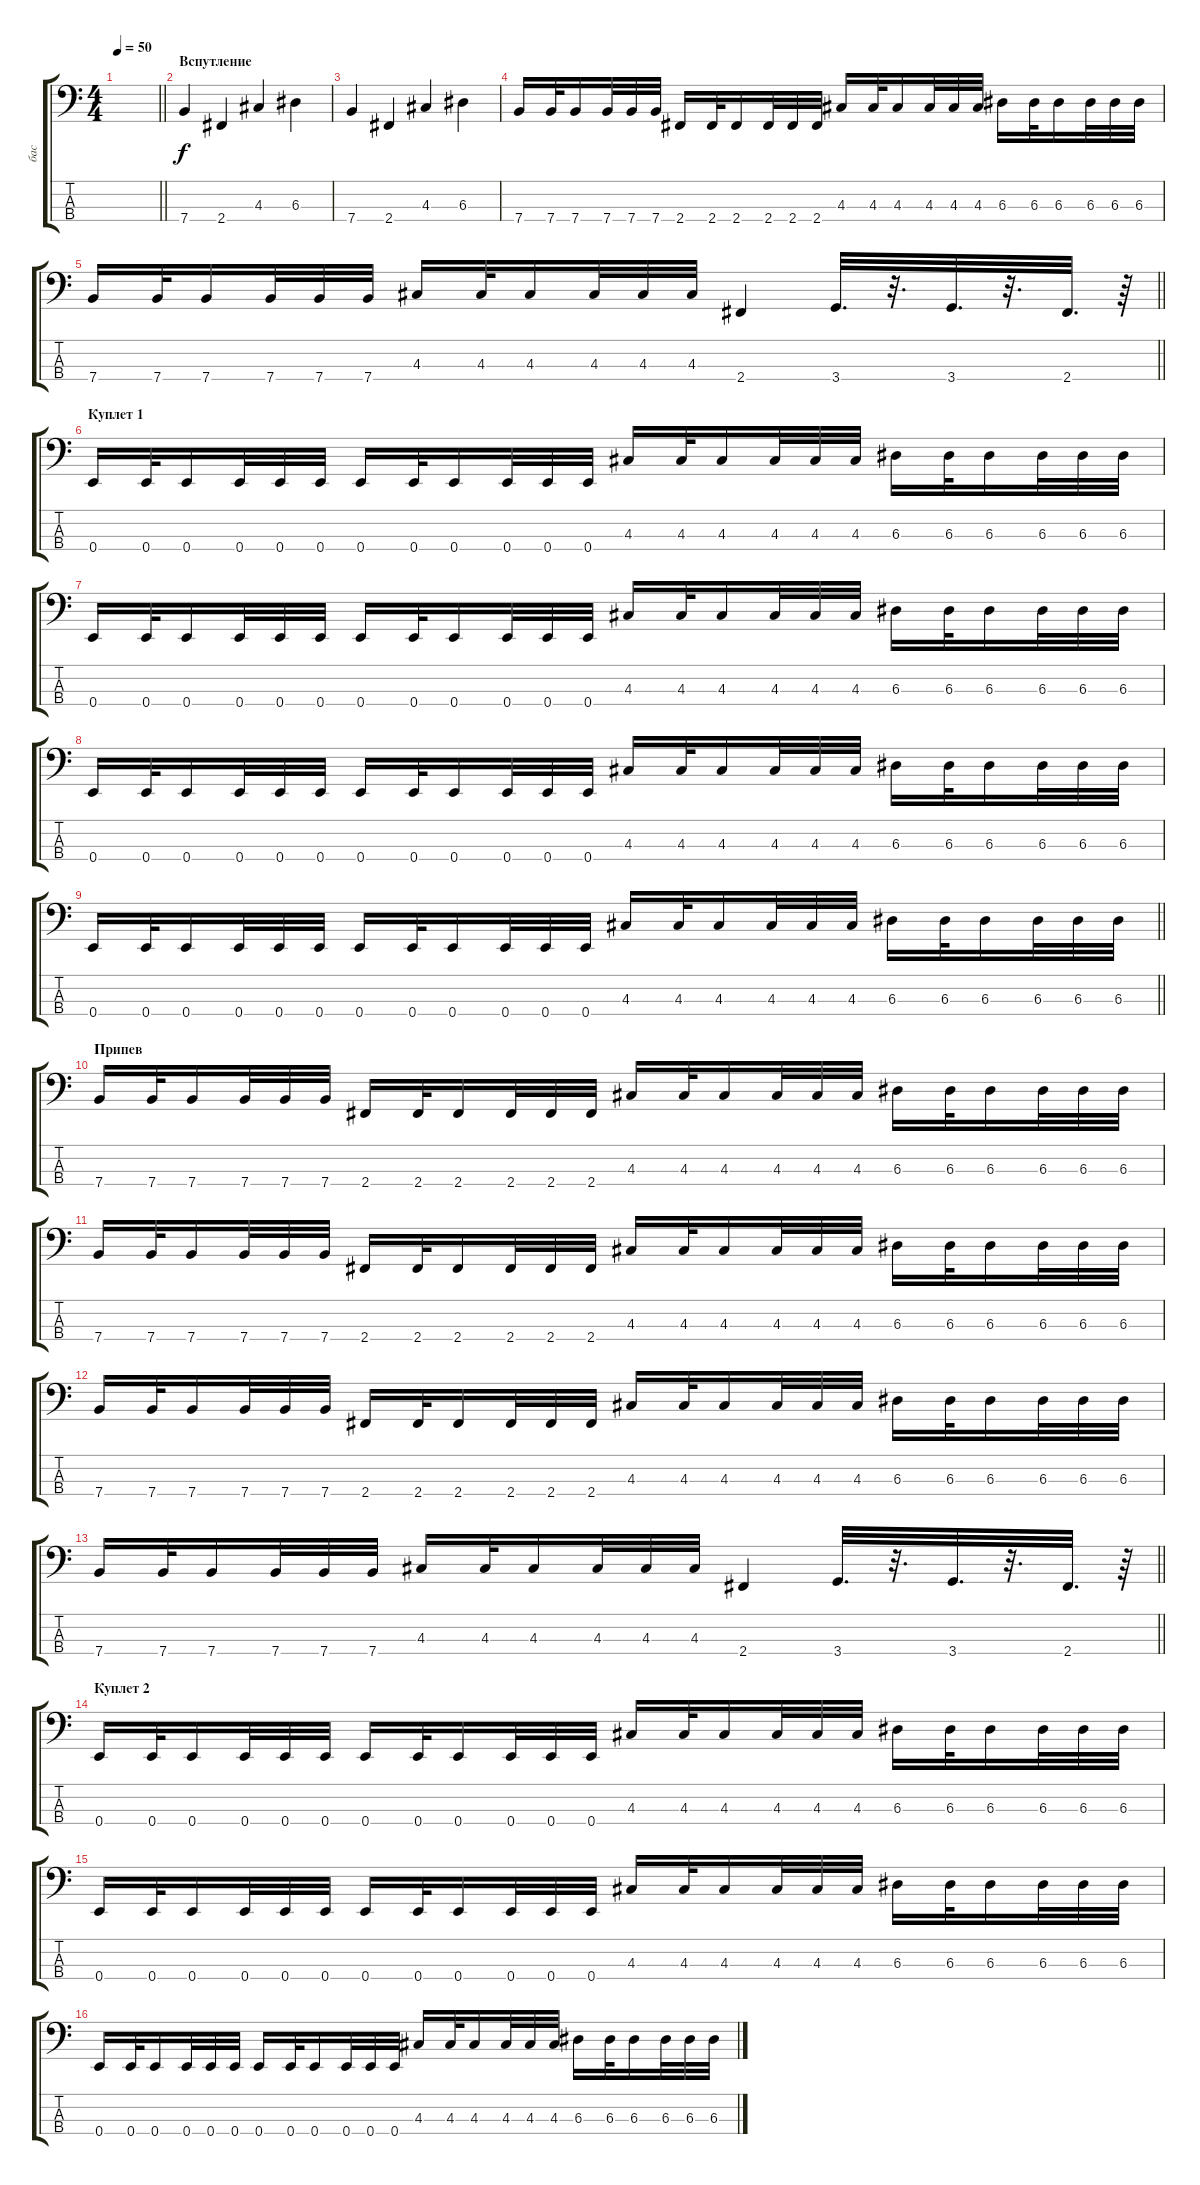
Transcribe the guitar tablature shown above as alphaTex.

\track ("бас" "бас") {instrument electricbassfinger}
\staff {score tabs}
\tuning (G2 D2 A1 E1) {hide}
\ts (4 4)
\tempo 50
\clef f4
\barLineRight lightlight
\ks c
|
\section ("" "Вспутление")
7.4.4 2.4.4 4.3.4 6.3.4 |
7.4.4 2.4.4 4.3.4 6.3.4 |
7.4.16 7.4.32 7.4.16 7.4.32 7.4.32 7.4.32 2.4.16 2.4.32 2.4.16 2.4.32 2.4.32 2.4.32 4.3.16 4.3.32 4.3.16 4.3.32 4.3.32 4.3.32 6.3.16 6.3.32 6.3.16 6.3.32 6.3.32 6.3.32 |
\barLineRight lightlight
7.4.16 7.4.32 7.4.16 7.4.32 7.4.32 7.4.32 4.3.16 4.3.32 4.3.16 4.3.32 4.3.32 4.3.32 2.4.4 3.4.32{d} r.32{d} 3.4.32{d} r.32{d} 2.4.32{d} r.64 |
\section ("" "Куплет 1")
0.4.16 0.4.32 0.4.16 0.4.32 0.4.32 0.4.32 0.4.16 0.4.32 0.4.16 0.4.32 0.4.32 0.4.32 4.3.16 4.3.32 4.3.16 4.3.32 4.3.32 4.3.32 6.3.16 6.3.32 6.3.16 6.3.32 6.3.32 6.3.32 |
0.4.16 0.4.32 0.4.16 0.4.32 0.4.32 0.4.32 0.4.16 0.4.32 0.4.16 0.4.32 0.4.32 0.4.32 4.3.16 4.3.32 4.3.16 4.3.32 4.3.32 4.3.32 6.3.16 6.3.32 6.3.16 6.3.32 6.3.32 6.3.32 |
0.4.16 0.4.32 0.4.16 0.4.32 0.4.32 0.4.32 0.4.16 0.4.32 0.4.16 0.4.32 0.4.32 0.4.32 4.3.16 4.3.32 4.3.16 4.3.32 4.3.32 4.3.32 6.3.16 6.3.32 6.3.16 6.3.32 6.3.32 6.3.32 |
\barLineRight lightlight
0.4.16 0.4.32 0.4.16 0.4.32 0.4.32 0.4.32 0.4.16 0.4.32 0.4.16 0.4.32 0.4.32 0.4.32 4.3.16 4.3.32 4.3.16 4.3.32 4.3.32 4.3.32 6.3.16 6.3.32 6.3.16 6.3.32 6.3.32 6.3.32 |
\section ("" "Припев")
7.4.16 7.4.32 7.4.16 7.4.32 7.4.32 7.4.32 2.4.16 2.4.32 2.4.16 2.4.32 2.4.32 2.4.32 4.3.16 4.3.32 4.3.16 4.3.32 4.3.32 4.3.32 6.3.16 6.3.32 6.3.16 6.3.32 6.3.32 6.3.32 |
7.4.16 7.4.32 7.4.16 7.4.32 7.4.32 7.4.32 2.4.16 2.4.32 2.4.16 2.4.32 2.4.32 2.4.32 4.3.16 4.3.32 4.3.16 4.3.32 4.3.32 4.3.32 6.3.16 6.3.32 6.3.16 6.3.32 6.3.32 6.3.32 |
7.4.16 7.4.32 7.4.16 7.4.32 7.4.32 7.4.32 2.4.16 2.4.32 2.4.16 2.4.32 2.4.32 2.4.32 4.3.16 4.3.32 4.3.16 4.3.32 4.3.32 4.3.32 6.3.16 6.3.32 6.3.16 6.3.32 6.3.32 6.3.32 |
\barLineRight lightlight
7.4.16 7.4.32 7.4.16 7.4.32 7.4.32 7.4.32 4.3.16 4.3.32 4.3.16 4.3.32 4.3.32 4.3.32 2.4.4 3.4.32{d} r.32{d} 3.4.32{d} r.32{d} 2.4.32{d} r.64 |
\section ("" "Куплет 2")
0.4.16 0.4.32 0.4.16 0.4.32 0.4.32 0.4.32 0.4.16 0.4.32 0.4.16 0.4.32 0.4.32 0.4.32 4.3.16 4.3.32 4.3.16 4.3.32 4.3.32 4.3.32 6.3.16 6.3.32 6.3.16 6.3.32 6.3.32 6.3.32 |
0.4.16 0.4.32 0.4.16 0.4.32 0.4.32 0.4.32 0.4.16 0.4.32 0.4.16 0.4.32 0.4.32 0.4.32 4.3.16 4.3.32 4.3.16 4.3.32 4.3.32 4.3.32 6.3.16 6.3.32 6.3.16 6.3.32 6.3.32 6.3.32 |
0.4.16 0.4.32 0.4.16 0.4.32 0.4.32 0.4.32 0.4.16 0.4.32 0.4.16 0.4.32 0.4.32 0.4.32 4.3.16 4.3.32 4.3.16 4.3.32 4.3.32 4.3.32 6.3.16 6.3.32 6.3.16 6.3.32 6.3.32 6.3.32
